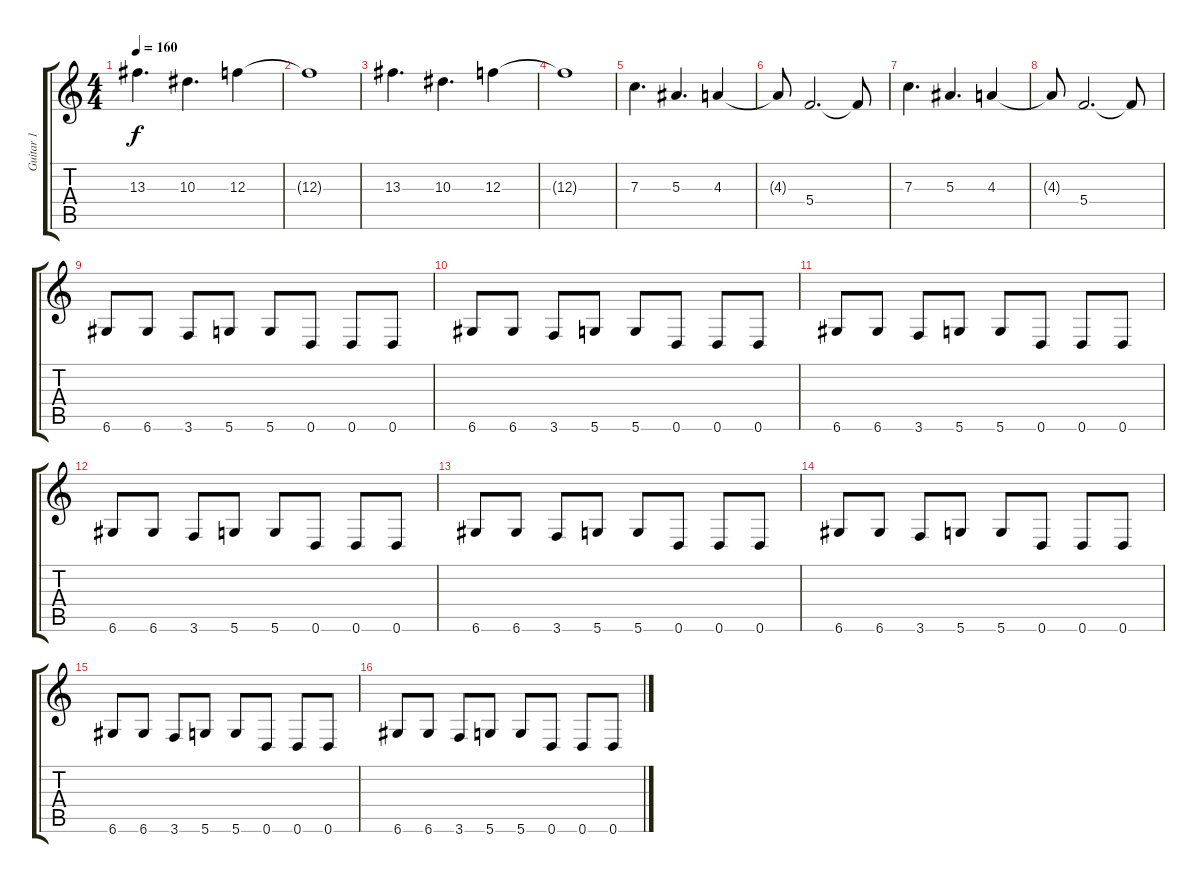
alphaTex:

\track ("Guitar 1" "Guitar 1") {instrument overdrivenguitar}
\staff {score tabs}
\tuning (D4 A3 F3 C3 G2 D2) {hide}
\ts (4 4)
\tempo 160
\clef g2
\ks c
13.3.4{d dy f} 10.3.4{d} 12.3.4 |
12.3{t}.1 |
13.3.4{d} 10.3.4{d} 12.3.4 |
12.3{t}.1 |
7.3.4{d} 5.3.4{d} 4.3.4 |
4.3{t}.8 5.4.2{d} 5.4{t}.8 |
7.3.4{d} 5.3.4{d} 4.3.4 |
4.3{t}.8 5.4.2{d} 5.4{t}.8 |
6.6.8 6.6.8 3.6.8 5.6.8 5.6.8 0.6.8 0.6.8 0.6.8 |
6.6.8 6.6.8 3.6.8 5.6.8 5.6.8 0.6.8 0.6.8 0.6.8 |
6.6.8 6.6.8 3.6.8 5.6.8 5.6.8 0.6.8 0.6.8 0.6.8 |
6.6.8 6.6.8 3.6.8 5.6.8 5.6.8 0.6.8 0.6.8 0.6.8 |
6.6.8 6.6.8 3.6.8 5.6.8 5.6.8 0.6.8 0.6.8 0.6.8 |
6.6.8 6.6.8 3.6.8 5.6.8 5.6.8 0.6.8 0.6.8 0.6.8 |
6.6.8 6.6.8 3.6.8 5.6.8 5.6.8 0.6.8 0.6.8 0.6.8 |
6.6.8 6.6.8 3.6.8 5.6.8 5.6.8 0.6.8 0.6.8 0.6.8
